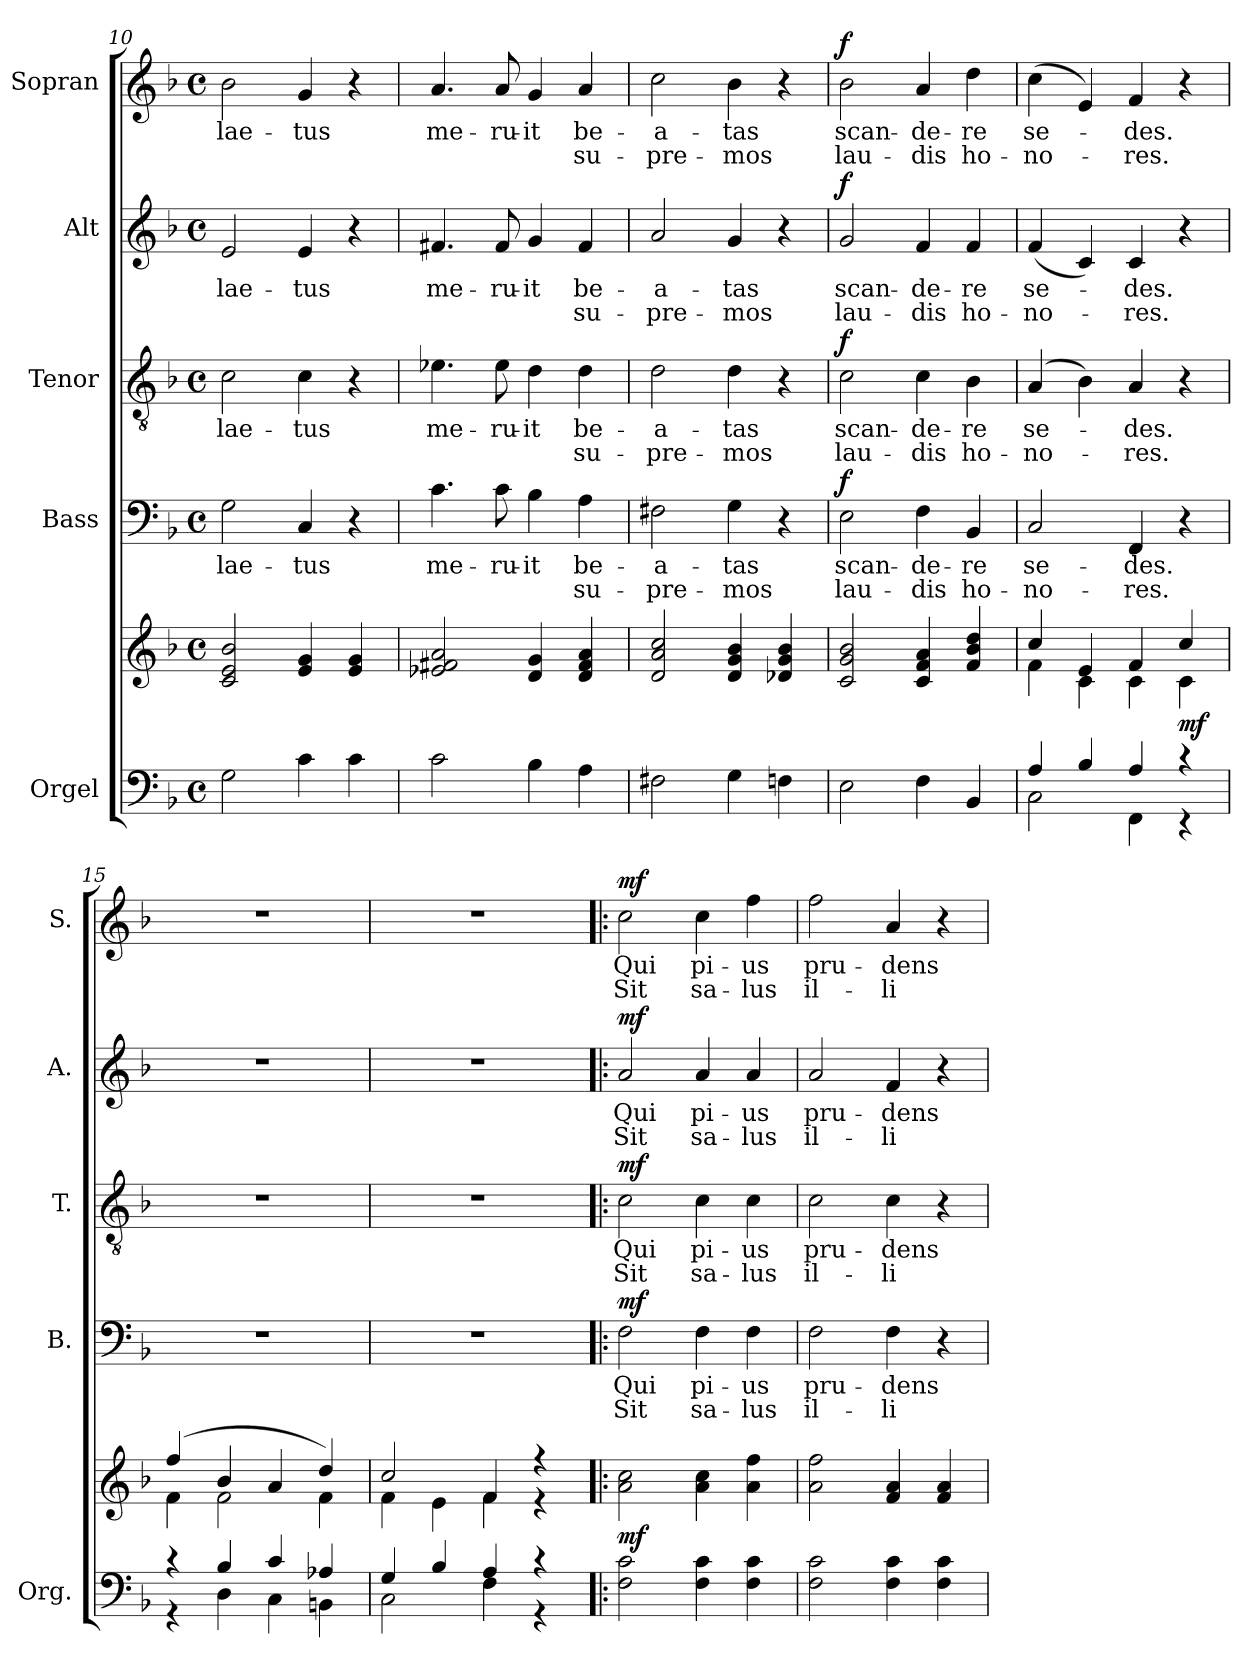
**kern	**kern	**dynam	**kern	**text	**text	**dynam	**kern	**text	**text	**dynam	**kern	**text	**text	**dynam	**kern	**text	**text	**dynam
*part5	*part5	*part5	*part4	*part4	*part4	*part4	*part3	*part3	*part3	*part3	*part2	*part2	*part2	*part2	*part1	*part1	*part1	*part1
*staff6	*staff5	*staff5/6	*staff4	*staff4	*staff4	*staff4	*staff3	*staff3	*staff3	*staff3	*staff2	*staff2	*staff2	*staff2	*staff1	*staff1	*staff1	*staff1
*I"Orgel	*	*	*I"Bass	*	*	*	*I"Tenor	*	*	*	*I"Alt	*	*	*	*I"Sopran	*	*	*
*I'Org.	*	*	*I'B.	*	*	*	*I'T.	*	*	*	*I'A.	*	*	*	*I'S.	*	*	*
*clefF4	*clefG2	*	*clefF4	*	*	*	*clefGv2	*	*	*	*clefG2	*	*	*	*clefG2	*	*	*
*k[b-]	*k[b-]	*	*k[b-]	*	*	*	*k[b-]	*	*	*	*k[b-]	*	*	*	*k[b-]	*	*	*
*F:	*F:	*	*F:	*	*	*	*F:	*	*	*	*F:	*	*	*	*F:	*	*	*
*M4/4	*M4/4	*	*M4/4	*	*	*	*M4/4	*	*	*	*M4/4	*	*	*	*M4/4	*	*	*
*met(c)	*met(c)	*	*met(c)	*	*	*	*met(c)	*	*	*	*met(c)	*	*	*	*met(c)	*	*	*
=10	=10	=10	=10	=10	=10	=10	=10	=10	=10	=10	=10	=10	=10	=10	=10	=10	=10	=10
!	!	!	!	!LO:LY:b	!	!	!	!LO:LY:b	!	!	!	!LO:LY:b	!	!	!	!LO:LY:b	!	!
2G!\	2c!/ 2e!/ 2b-!/	.	2G\	lae-	.	.	2c\	lae-	.	.	2e/	lae-	.	.	2b-\	lae-	.	.
!	!	!	!	!LO:LY:b	!	!	!	!LO:LY:b	!	!	!	!LO:LY:b	!	!	!	!LO:LY:b	!	!
4c\	4e/ 4g/	.	4C/	-tus	.	.	4c\	-tus	.	.	4e/	-tus	.	.	4g/	-tus	.	.
4c\	4e/ 4g/	.	4r	.	.	.	4r	.	.	.	4r	.	.	.	4r	.	.	.
=11	=11	=11	=11	=11	=11	=11	=11	=11	=11	=11	=11	=11	=11	=11	=11	=11	=11	=11
!	!	!	!	!LO:LY:b	!	!	!	!LO:LY:b	!	!	!	!LO:LY:b	!	!	!	!LO:LY:b	!	!
2c\	2e-X/ 2f#X/ 2a/	.	4.c\	me-	.	.	4.e-X\	me-	.	.	4.f#X/	me-	.	.	4.a/	me-	.	.
!	!	!	!	!LO:LY:b	!	!	!	!LO:LY:b	!	!	!	!LO:LY:b	!	!	!	!LO:LY:b	!	!
.	.	.	8c\	-ru-	.	.	8e-\	-ru-	.	.	8f#/	-ru-	.	.	8a/	-ru-	.	.
!	!	!	!	!LO:LY:b	!	!	!	!LO:LY:b	!	!	!	!LO:LY:b	!	!	!	!LO:LY:b	!	!
4B-!\	4d!/ 4g!/	.	4B-\	-it	.	.	4d\	-it	.	.	4g/	-it	.	.	4g/	-it	.	.
!	!	!	!	!LO:LY:b	!LO:LY:b	!	!	!LO:LY:b	!LO:LY:b	!	!	!LO:LY:b	!LO:LY:b	!	!	!LO:LY:b	!LO:LY:b	!
4A!\	4d!/ 4f#!/ 4a!/	.	4A\	be-	su-	.	4d\	be-	su-	.	4f#/	be-	su-	.	4a/	be-	su-	.
!!LO:LB:g=z
=12	=12	=12	=12	=12	=12	=12	=12	=12	=12	=12	=12	=12	=12	=12	=12	=12	=12	=12
!	!	!	!	!LO:LY:b	!LO:LY:b	!	!	!LO:LY:b	!LO:LY:b	!	!	!LO:LY:b	!LO:LY:b	!	!	!LO:LY:b	!LO:LY:b	!
2F#X!\	2d!/ 2a!/ 2cc!/	.	2F#X\	-a-	-pre-	.	2d\	-a-	-pre-	.	2a/	-a-	-pre-	.	2cc\	-a-	-pre-	.
!	!	!	!	!LO:LY:b	!LO:LY:b	!	!	!LO:LY:b	!LO:LY:b	!	!	!LO:LY:b	!LO:LY:b	!	!	!LO:LY:b	!LO:LY:b	!
4G\	4d/ 4g/ 4b-/	.	4G\	-tas	-mos	.	4d\	-tas	-mos	.	4g/	-tas	-mos	.	4b-\	-tas	-mos	.
4Fn\	4d-X/ 4g/ 4b-/	.	4r	.	.	.	4r	.	.	.	4r	.	.	.	4r	.	.	.
=13	=13	=13	=13	=13	=13	=13	=13	=13	=13	=13	=13	=13	=13	=13	=13	=13	=13	=13
!	!	!	!	!LO:LY:b	!LO:LY:b	!LO:DY:a	!	!LO:LY:b	!LO:LY:b	!LO:DY:a	!	!LO:LY:b	!LO:LY:b	!LO:DY:a	!	!LO:LY:b	!LO:LY:b	!LO:DY:a
2E\	2c/ 2g/ 2b-/	.	2E\	scan-	lau-	f	2c\	scan-	lau-	f	2g/	scan-	lau-	f	2b-\	scan-	lau-	f
!	!	!	!	!LO:LY:b	!LO:LY:b	!	!	!LO:LY:b	!LO:LY:b	!	!	!LO:LY:b	!LO:LY:b	!	!	!LO:LY:b	!LO:LY:b	!
4F!\	4c!/ 4f!/ 4a!/	.	4F\	-de-	-dis	.	4c\	-de-	-dis	.	4f/	-de-	-dis	.	4a/	-de-	-dis	.
!	!	!	!	!LO:LY:b	!LO:LY:b	!	!	!LO:LY:b	!LO:LY:b	!	!	!LO:LY:b	!LO:LY:b	!	!	!LO:LY:b	!LO:LY:b	!
4BB-!/	4f!/ 4b-!/ 4dd!/	.	4BB-/	-re	ho-	.	4B-\	-re	ho-	.	4f/	-re	ho-	.	4dd\	-re	ho-	.
=14	=14	=14	=14	=14	=14	=14	=14	=14	=14	=14	=14	=14	=14	=14	=14	=14	=14	=14
*^	*^	*	*	*	*	*	*	*	*	*	*	*	*	*	*	*	*	*
!	!	!	!	!	!	!LO:LY:b	!LO:LY:b	!	!	!LO:LY:b	!LO:LY:b	!	!	!LO:LY:b	!LO:LY:b	!	!	!LO:LY:b	!LO:LY:b	!
4A/	2C\	4cc!/	4f!\	.	2C/	se-	-no-	.	(4A/	se-	-no-	.	(<4f/	se-	-no-	.	(>4cc\	se-	-no-	.
4B-/	.	4e!/	4c!\	.	.	.	.	.	4B-\)	.	.	.	4c/)	.	.	.	4e/)	.	.	.
!	!	!	!	!	!	!LO:LY:b	!LO:LY:b	!	!	!LO:LY:b	!LO:LY:b	!	!	!LO:LY:b	!LO:LY:b	!	!	!LO:LY:b	!LO:LY:b	!
4A/	4FF\	4f!/	4c!\	.	4FF/	-des.	-res.	.	4A/	-des.	-res.	.	4c/	-des.	-res.	.	4f/	-des.	-res.	.
!	!	!	!	!LO:DY:b	!	!	!	!	!	!	!	!	!	!	!	!	!	!	!	!
4r	4r	4cc/	4c\	mf	4r	.	.	.	4r	.	.	.	4r	.	.	.	4r	.	.	.
=15	=15	=15	=15	=15	=15	=15	=15	=15	=15	=15	=15	=15	=15	=15	=15	=15	=15	=15	=15	=15
4r	4r	(4ff/	4f\	.	1r	.	.	.	1r	.	.	.	1r	.	.	.	1r	.	.	.
4B-/	4D\	4b-/	2f\	.	.	.	.	.	.	.	.	.	.	.	.	.	.	.	.	.
4c/	4C\	4a/	.	.	.	.	.	.	.	.	.	.	.	.	.	.	.	.	.	.
4A-X/	4BBn\	4dd/)	4f\	.	.	.	.	.	.	.	.	.	.	.	.	.	.	.	.	.
=16	=16	=16	=16	=16	=16	=16	=16	=16	=16	=16	=16	=16	=16	=16	=16	=16	=16	=16	=16	=16
4G/	2C\	2cc/	4f\	.	1r	.	.	.	1r	.	.	.	1r	.	.	.	1r	.	.	.
4B-/	.	.	4e\	.	.	.	.	.	.	.	.	.	.	.	.	.	.	.	.	.
4A/	4F\	4f/	4f\	.	.	.	.	.	.	.	.	.	.	.	.	.	.	.	.	.
4r	4r	4r	4r	.	.	.	.	.	.	.	.	.	.	.	.	.	.	.	.	.
!!LO:PB:g=z
=17!|:	=17!|:	=17!|:	=17!|:	=17!|:	=17!|:	=17!|:	=17!|:	=17!|:	=17!|:	=17!|:	=17!|:	=17!|:	=17!|:	=17!|:	=17!|:	=17!|:	=17!|:	=17!|:	=17!|:	=17!|:
!	!	!	!	!LO:DY:b	!	!LO:LY:b	!LO:LY:b	!LO:DY:a	!	!LO:LY:b	!LO:LY:b	!LO:DY:a	!	!LO:LY:b	!LO:LY:b	!LO:DY:a	!	!LO:LY:b	!LO:LY:b	!LO:DY:a
*v	*v	*	*	*	*	*	*	*	*	*	*	*	*	*	*	*	*	*	*	*
*	*v	*v	*	*	*	*	*	*	*	*	*	*	*	*	*	*	*	*	*
2F!\ 2c!\	2a!\ 2cc!\	mf	2F\	Qui	Sit	mf	2c\	Qui	Sit	mf	2a/	Qui	Sit	mf	2cc\	Qui	Sit	mf
!	!	!	!	!LO:LY:b	!LO:LY:b	!	!	!LO:LY:b	!LO:LY:b	!	!	!LO:LY:b	!LO:LY:b	!	!	!LO:LY:b	!LO:LY:b	!
4F!\ 4c!\	4a!\ 4cc!\	.	4F\	pi-	sa-	.	4c\	pi-	sa-	.	4a/	pi-	sa-	.	4cc\	pi-	sa-	.
!	!	!	!	!LO:LY:b	!LO:LY:b	!	!	!LO:LY:b	!LO:LY:b	!	!	!LO:LY:b	!LO:LY:b	!	!	!LO:LY:b	!LO:LY:b	!
4F!\ 4c!\	4a!\ 4ff!\	.	4F\	-us	-lus	.	4c\	-us	-lus	.	4a/	-us	-lus	.	4ff\	-us	-lus	.
=18	=18	=18	=18	=18	=18	=18	=18	=18	=18	=18	=18	=18	=18	=18	=18	=18	=18	=18
!	!	!	!	!LO:LY:b	!LO:LY:b	!	!	!LO:LY:b	!LO:LY:b	!	!	!LO:LY:b	!LO:LY:b	!	!	!LO:LY:b	!LO:LY:b	!
2F!\ 2c!\	2a!\ 2ff!\	.	2F\	pru-	il-	.	2c\	pru-	il-	.	2a/	pru-	il-	.	2ff\	pru-	il-	.
!	!	!	!	!LO:LY:b	!LO:LY:b	!	!	!LO:LY:b	!LO:LY:b	!	!	!LO:LY:b	!LO:LY:b	!	!	!LO:LY:b	!LO:LY:b	!
4F\ 4c\	4f/ 4a/	.	4F\	-dens	-li	.	4c\	-dens	-li	.	4f/	-dens	-li	.	4a/	-dens	-li	.
4F\ 4c\	4f/ 4a/	.	4r	.	.	.	4r	.	.	.	4r	.	.	.	4r	.	.	.
=	=	=	=	=	=	=	=	=	=	=	=	=	=	=	=	=	=	=
*-	*-	*-	*-	*-	*-	*-	*-	*-	*-	*-	*-	*-	*-	*-	*-	*-	*-	*-
